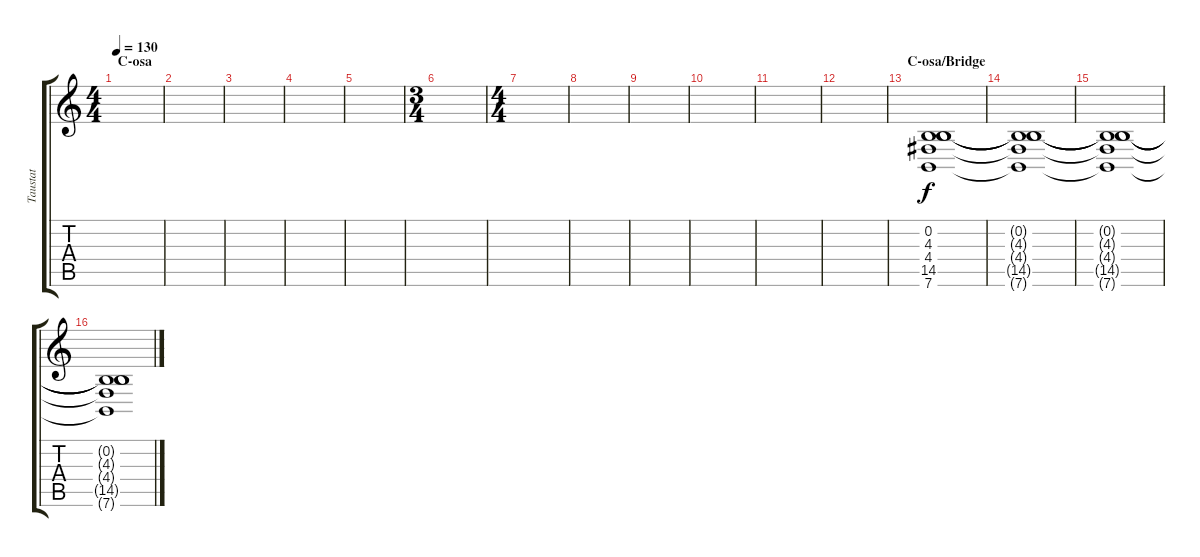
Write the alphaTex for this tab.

\track ("Taustat" "Taustat") {instrument fx6goblins}
\staff {score tabs}
\tuning (E4 B3 G3 D3 A2 E2) {hide}
\ts (4 4)
\section ("" "C-osa")
\tempo 130
\clef g2
\ks c
|
|
|
|
|
\ts (3 4)
|
\ts (4 4)
|
|
|
|
|
|
\section ("" "C-osa/Bridge")
(0.2 4.3 4.4 14.5 7.6).1 |
(0.2{t} 4.3{t} 4.4{t} 14.5{t} 7.6{t}).1 |
(0.2{t} 4.3{t} 4.4{t} 14.5{t} 7.6{t}).1 |
(0.2{t} 4.3{t} 4.4{t} 14.5{t} 7.6{t}).1
